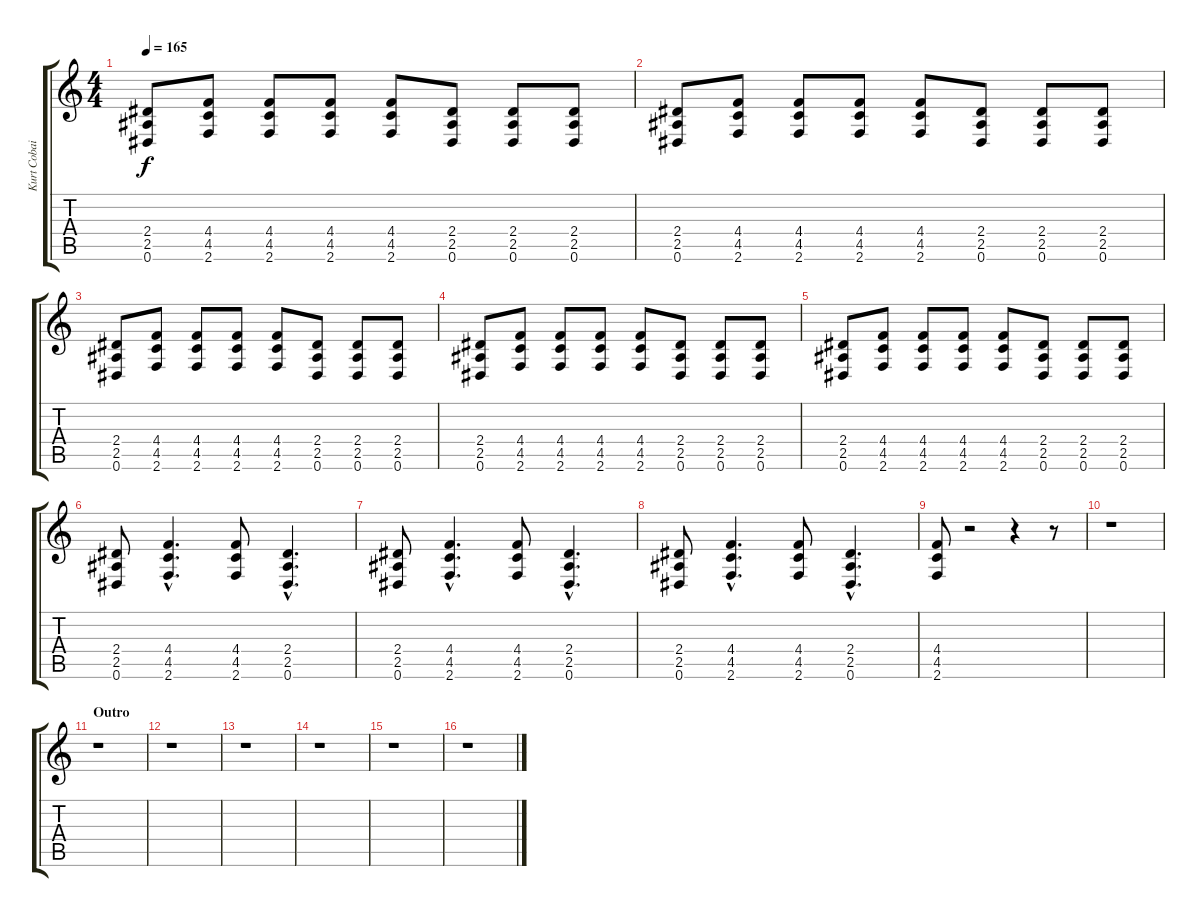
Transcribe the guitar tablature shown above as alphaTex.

\track ("Kurt Cobain Dist." "Kurt Cobai") {instrument distortionguitar}
\staff {score tabs}
\tuning (Eb4 Bb3 Gb3 Db3 Ab2 Eb2) {hide}
\ts (4 4)
\tempo 165
\clef g2
\ks c
(2.4 2.5 0.6).8{dy f} (4.4 4.5 2.6).8 (4.4 4.5 2.6).8 (4.4 4.5 2.6).8 (4.4 4.5 2.6).8 (2.4 2.5 0.6).8 (2.4 2.5 0.6).8 (2.4 2.5 0.6).8 |
(2.4 2.5 0.6).8 (4.4 4.5 2.6).8 (4.4 4.5 2.6).8 (4.4 4.5 2.6).8 (4.4 4.5 2.6).8 (2.4 2.5 0.6).8 (2.4 2.5 0.6).8 (2.4 2.5 0.6).8 |
(2.4 2.5 0.6).8 (4.4 4.5 2.6).8 (4.4 4.5 2.6).8 (4.4 4.5 2.6).8 (4.4 4.5 2.6).8 (2.4 2.5 0.6).8 (2.4 2.5 0.6).8 (2.4 2.5 0.6).8 |
(2.4 2.5 0.6).8 (4.4 4.5 2.6).8 (4.4 4.5 2.6).8 (4.4 4.5 2.6).8 (4.4 4.5 2.6).8 (2.4 2.5 0.6).8 (2.4 2.5 0.6).8 (2.4 2.5 0.6).8 |
(2.4 2.5 0.6).8 (4.4 4.5 2.6).8 (4.4 4.5 2.6).8 (4.4 4.5 2.6).8 (4.4 4.5 2.6).8 (2.4 2.5 0.6).8 (2.4 2.5 0.6).8 (2.4 2.5 0.6).8 |
(2.4 2.5 0.6).8 (4.4{hac} 4.5{hac} 2.6{hac}).4{d} (4.4 4.5 2.6).8 (2.4{hac} 2.5{hac} 0.6{hac}).4{d} |
(2.4 2.5 0.6).8 (4.4{hac} 4.5{hac} 2.6{hac}).4{d} (4.4 4.5 2.6).8 (2.4{hac} 2.5{hac} 0.6{hac}).4{d} |
(2.4 2.5 0.6).8 (4.4{hac} 4.5{hac} 2.6{hac}).4{d} (4.4 4.5 2.6).8 (2.4{hac} 2.5{hac} 0.6{hac}).4{d} |
(4.4 4.5 2.6).8 r.2 r.4 r.8 |
r.1 |
\section ("" "Outro")
r.1 |
r.1 |
r.1 |
r.1 |
r.1 |
r.1
